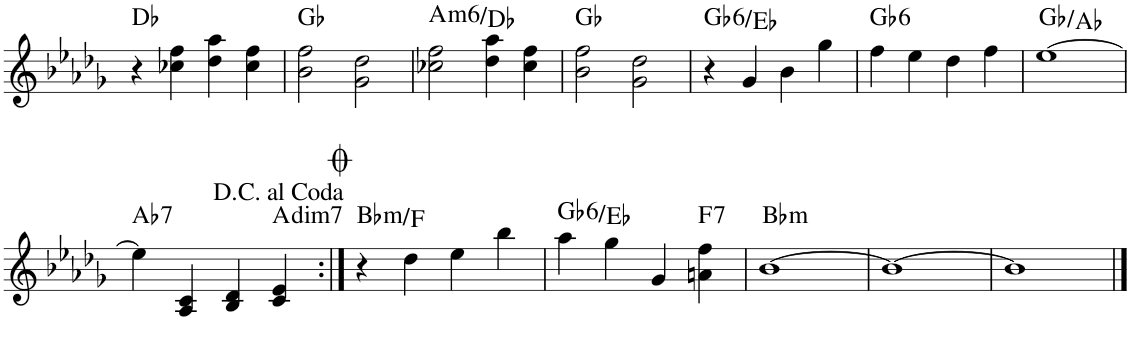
**kern	**harte
*part1	*part1
*staff1	*
*I"Piano	*
*I'Pno.	*
!!LO:PB:g=z
*clefG2	*
*k[b-e-a-d-g-]	*
*M4/4	*
=57	=57
4r	Db:maj
4cc-X\ 4ff\	.
4dd-\ 4aa-\	.
4cc-\ 4ff\	.
=58	=58
2b-\ 2ff\	Gb:maj
2g-\ 2dd-\	.
=59	=59
!	!LO:H:kt=m6
2cc-X\ 2ff\	A:min6/b4
4dd-\ 4aa-\	.
4cc-\ 4ff\	.
=60	=60
2b-\ 2ff\	Gb:maj
2g-\ 2dd-\	.
=61	=61
!	!LO:H:kt=6
4r	Gb:maj6/6
4g-/	.
4b-\	.
4gg-\	.
=62	=62
!	!LO:H:kt=6
4ff\	Gb:maj6
4ee-\	.
4dd-\	.
4ff\	.
=63	=63
[1ee-	Gb:maj/2
!!LO:LB:g=z
=64	=64
!	!LO:H:kt=7
4ee-\]	Ab:7
4A-/ 4c/	.
4B-/ 4d-/	.
!	!LO:H:kt=dim7
4c/ 4e-/	A:dim7
=65:|!	=65:|!
!	!LO:H:kt=m
4r	Bb:min/5
4dd-\	.
4ee-\	.
4bb-\	.
=66	=66
!	!LO:H:kt=6
4aa-\	Gb:maj6/6
4gg-\	.
4g-/	.
!	!LO:H:kt=7
4an\ 4ff\	F:7
=67	=67
!	!LO:H:kt=m
[1b-	Bb:min
=68	=68
1b-_	.
=69	=69
1b-]	.
==	==
*-	*-
